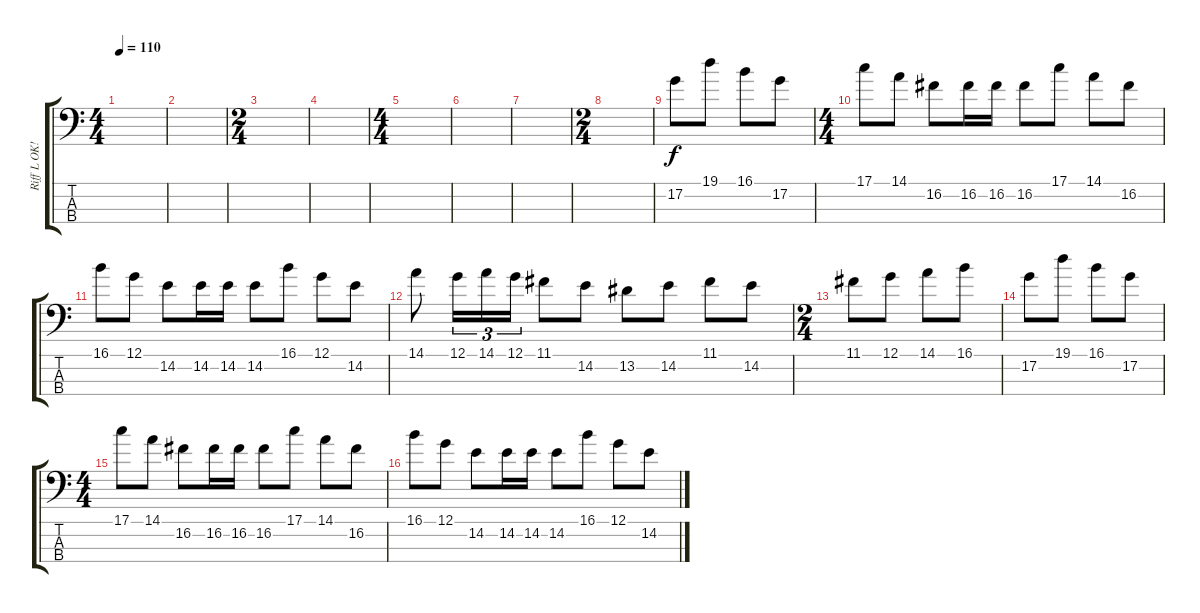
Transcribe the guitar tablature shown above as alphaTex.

\track ("Riff L OK!" "Riff L OK!") {instrument electricbassfinger}
\staff {score tabs}
\tuning (G2 D2 A1 E1) {hide}
\ts (4 4)
\tempo 110
\clef f4
\ks c
|
|
\ts (2 4)
|
|
\ts (4 4)
|
|
|
\ts (2 4)
|
17.2.8 19.1.8 16.1.8 17.2.8 |
\ts (4 4)
17.1.8 14.1.8 16.2.8 16.2.16 16.2.16 16.2.8 17.1.8 14.1.8 16.2.8 |
16.1.8 12.1.8 14.2.8 14.2.16 14.2.16 14.2.8 16.1.8 12.1.8 14.2.8 |
14.1.8 12.1.16{tu (3 2)} 14.1.16{tu (3 2)} 12.1.16{tu (3 2)} 11.1.8 14.2.8 13.2.8 14.2.8 11.1.8 14.2.8 |
\ts (2 4)
11.1.8 12.1.8 14.1.8 16.1.8 |
17.2.8 19.1.8 16.1.8 17.2.8 |
\ts (4 4)
17.1.8 14.1.8 16.2.8 16.2.16 16.2.16 16.2.8 17.1.8 14.1.8 16.2.8 |
16.1.8 12.1.8 14.2.8 14.2.16 14.2.16 14.2.8 16.1.8 12.1.8 14.2.8
